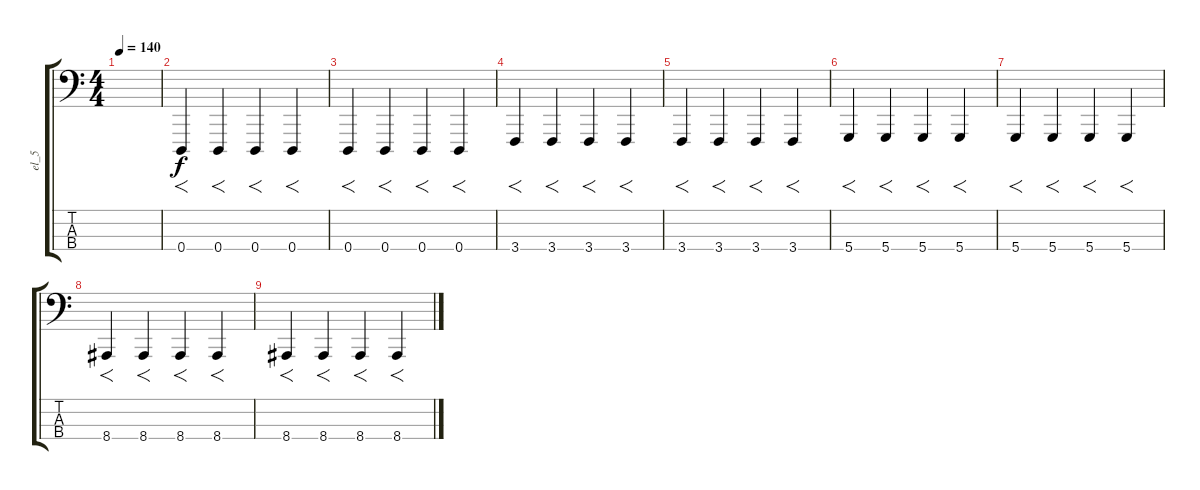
\track ("el_5" "el_5") {instrument synthbrass2}
\staff {score tabs}
\tuning (G2 D2 A1 D1) {hide}
\ts (4 4)
\tempo 140
\clef f4
\ks c
|
0.4.4{f} 0.4.4{f} 0.4.4{f} 0.4.4{f} |
0.4.4{f} 0.4.4{f} 0.4.4{f} 0.4.4{f} |
3.4.4{f} 3.4.4{f} 3.4.4{f} 3.4.4{f} |
3.4.4{f} 3.4.4{f} 3.4.4{f} 3.4.4{f} |
5.4.4{f} 5.4.4{f} 5.4.4{f} 5.4.4{f} |
5.4.4{f} 5.4.4{f} 5.4.4{f} 5.4.4{f} |
8.4.4{f} 8.4.4{f} 8.4.4{f} 8.4.4{f} |
8.4.4{f} 8.4.4{f} 8.4.4{f} 8.4.4{f}
